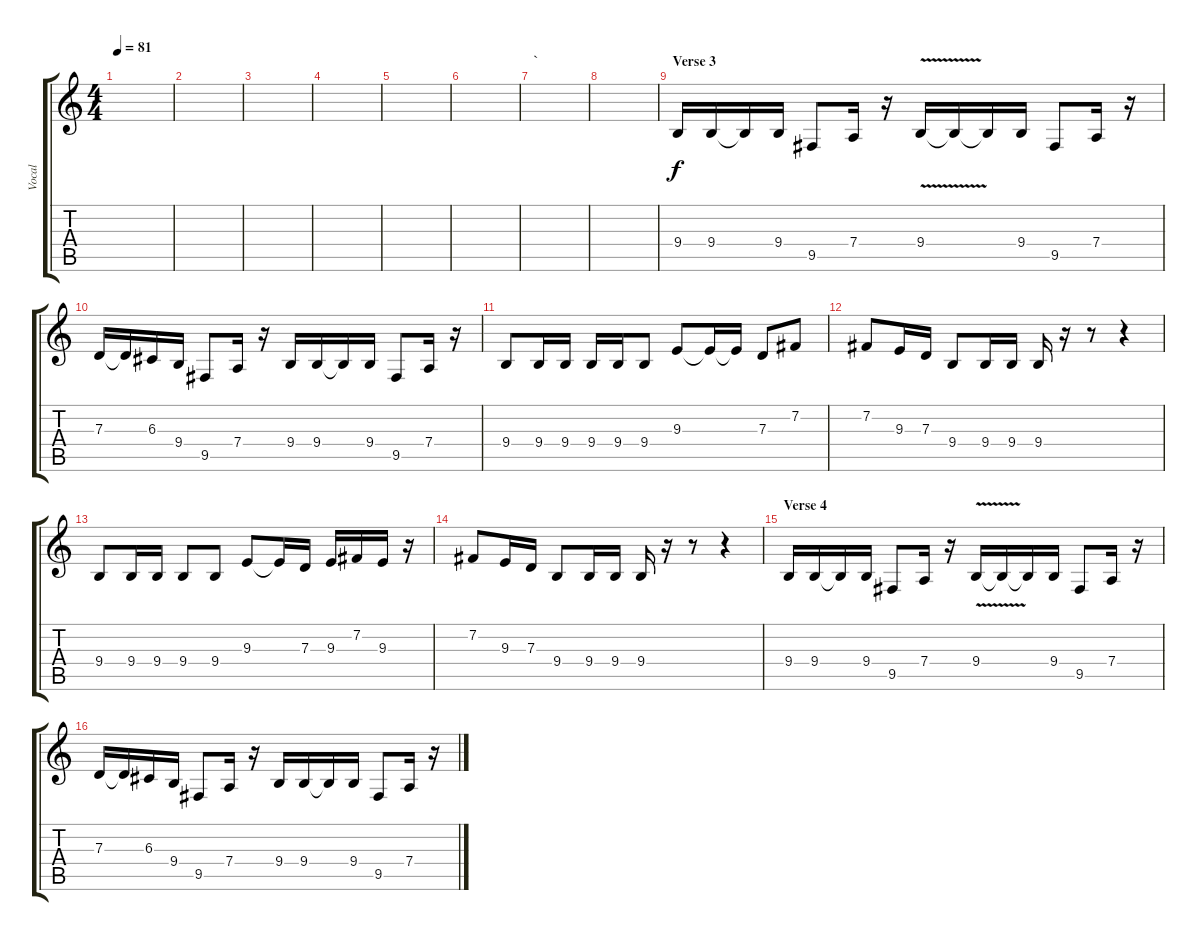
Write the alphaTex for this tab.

\track ("Vocal" "Vocal") {instrument bassoon}
\staff {score tabs}
\tuning (E4 B3 G3 D3 A2 E2) {hide}
\ts (4 4)
\tempo 81
\clef g2
\ks c
|
|
|
|
|
|
\section ("" "`")
|
|
\section ("" "Verse 3")
9.4.16 9.4.16 9.4{t}.16 9.4.16 9.5.8 7.4.16 r.16 9.4{v}.16 9.4{t}.16 9.4{t}.16 9.4.16 9.5.8 7.4.16 r.16 |
7.3.16 7.3{t}.16 6.3.16 9.4.16 9.5.8 7.4.16 r.16 9.4.16 9.4.16 9.4{t}.16 9.4.16 9.5.8 7.4.16 r.16 |
9.4.8 9.4.16 9.4.16 9.4.16 9.4.16 9.4.8 9.3.8 9.3{t}.16 9.3{t}.16 7.3.8 7.2.8 |
7.2.8 9.3.16 7.3.16 9.4.8 9.4.16 9.4.16 9.4.16 r.16 r.8 r.4 |
9.4.8 9.4.16 9.4.16 9.4.8 9.4.8 9.3.8 9.3{t}.16 7.3.16 9.3.16 7.2.16 9.3.16 r.16 |
7.2.8 9.3.16 7.3.16 9.4.8 9.4.16 9.4.16 9.4.16 r.16 r.8 r.4 |
\section ("" "Verse 4")
9.4.16 9.4.16 9.4{t}.16 9.4.16 9.5.8 7.4.16 r.16 9.4{v}.16 9.4{t}.16 9.4{t}.16 9.4.16 9.5.8 7.4.16 r.16 |
7.3.16 7.3{t}.16 6.3.16 9.4.16 9.5.8 7.4.16 r.16 9.4.16 9.4.16 9.4{t}.16 9.4.16 9.5.8 7.4.16 r.16
